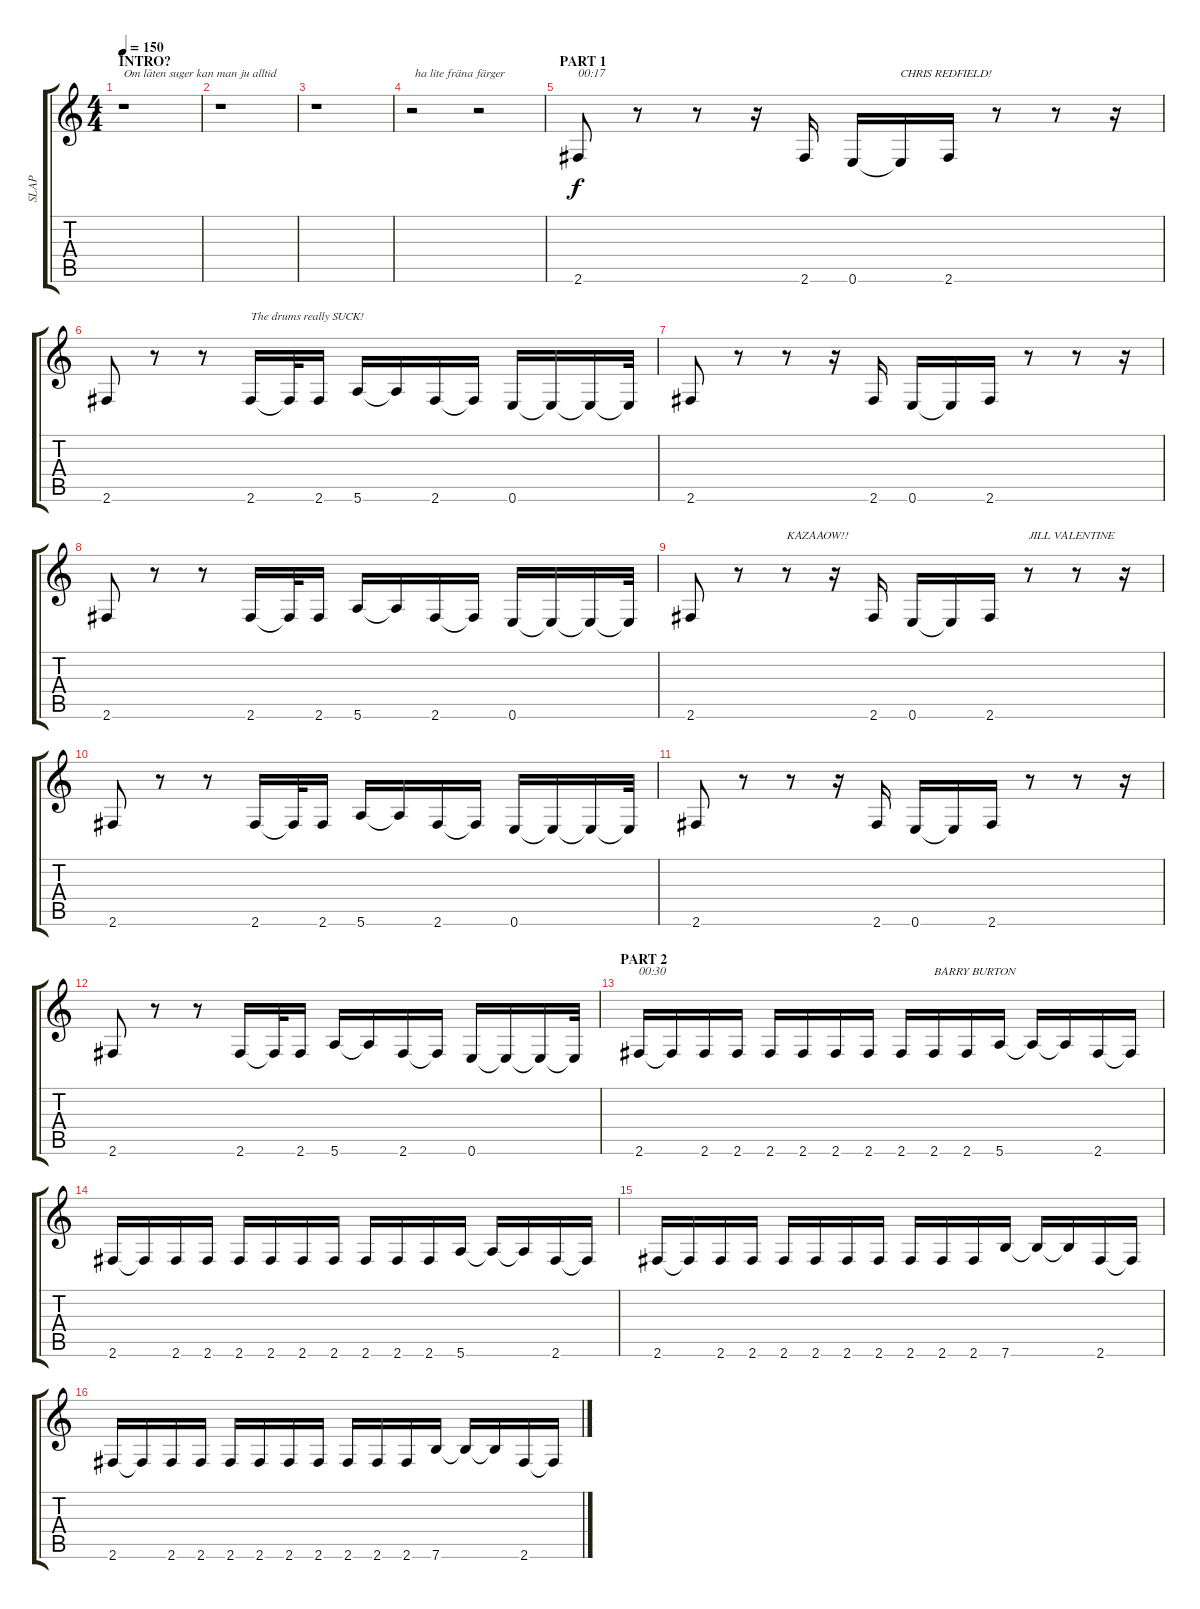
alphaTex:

\track ("SLAP" "SLAP") {instrument slapbass1}
\staff {score tabs}
\tuning (E4 B3 G3 D3 A2 E2) {hide}
\ts (4 4)
\section ("" "INTRO?")
\tempo 150
\clef g2
\ks c
r.1{txt "Om låten suger kan man ju alltid" dy f instrument slapbass1} |
r.1 |
r.1 |
r.2{txt " ha lite fräna färger"} r.2 |
\section ("" "PART 1")
2.6.8{txt "00:17"} r.8 r.8 r.16 2.6.16 0.6.16 0.6{t}.16{txt "CHRIS REDFIELD!"} 2.6.16 r.8 r.8 r.16 |
2.6.8 r.8 r.8 2.6.16{txt "The drums really SUCK!"} 2.6{t}.32 2.6.16 5.6.16 5.6{t}.16 2.6.16 2.6{t}.16 0.6.16 0.6{t}.16 0.6{t}.16 0.6{t}.32 |
2.6.8 r.8 r.8 r.16 2.6.16 0.6.16 0.6{t}.16 2.6.16 r.8 r.8 r.16 |
2.6.8 r.8 r.8 2.6.16 2.6{t}.32 2.6.16 5.6.16 5.6{t}.16 2.6.16 2.6{t}.16 0.6.16 0.6{t}.16 0.6{t}.16 0.6{t}.32 |
2.6.8 r.8 r.8{txt "KAZAAOW!!"} r.16 2.6.16 0.6.16 0.6{t}.16 2.6.16 r.8{txt "JILL VALENTINE"} r.8 r.16 |
2.6.8 r.8 r.8 2.6.16 2.6{t}.32 2.6.16 5.6.16 5.6{t}.16 2.6.16 2.6{t}.16 0.6.16 0.6{t}.16 0.6{t}.16 0.6{t}.32 |
2.6.8 r.8 r.8 r.16 2.6.16 0.6.16 0.6{t}.16 2.6.16 r.8 r.8 r.16 |
2.6.8 r.8 r.8 2.6.16 2.6{t}.32 2.6.16 5.6.16 5.6{t}.16 2.6.16 2.6{t}.16 0.6.16 0.6{t}.16 0.6{t}.16 0.6{t}.32 |
\section ("" "PART 2")
2.6.16{txt "00:30"} 2.6{t}.16 2.6.16 2.6.16 2.6.16 2.6.16 2.6.16 2.6.16 2.6.16 2.6.16{txt "BARRY BURTON"} 2.6.16 5.6.16 5.6{t}.16 5.6{t}.16 2.6.16 2.6{t}.16 |
2.6.16 2.6{t}.16 2.6.16 2.6.16 2.6.16 2.6.16 2.6.16 2.6.16 2.6.16 2.6.16 2.6.16 5.6.16 5.6{t}.16 5.6{t}.16 2.6.16 2.6{t}.16 |
2.6.16 2.6{t}.16 2.6.16 2.6.16 2.6.16 2.6.16 2.6.16 2.6.16 2.6.16 2.6.16 2.6.16 7.6.16 7.6{t}.16 7.6{t}.16 2.6.16 2.6{t}.16 |
2.6.16 2.6{t}.16 2.6.16 2.6.16 2.6.16 2.6.16 2.6.16 2.6.16 2.6.16 2.6.16 2.6.16 7.6.16 7.6{t}.16 7.6{t}.16 2.6.16 2.6{t}.16
